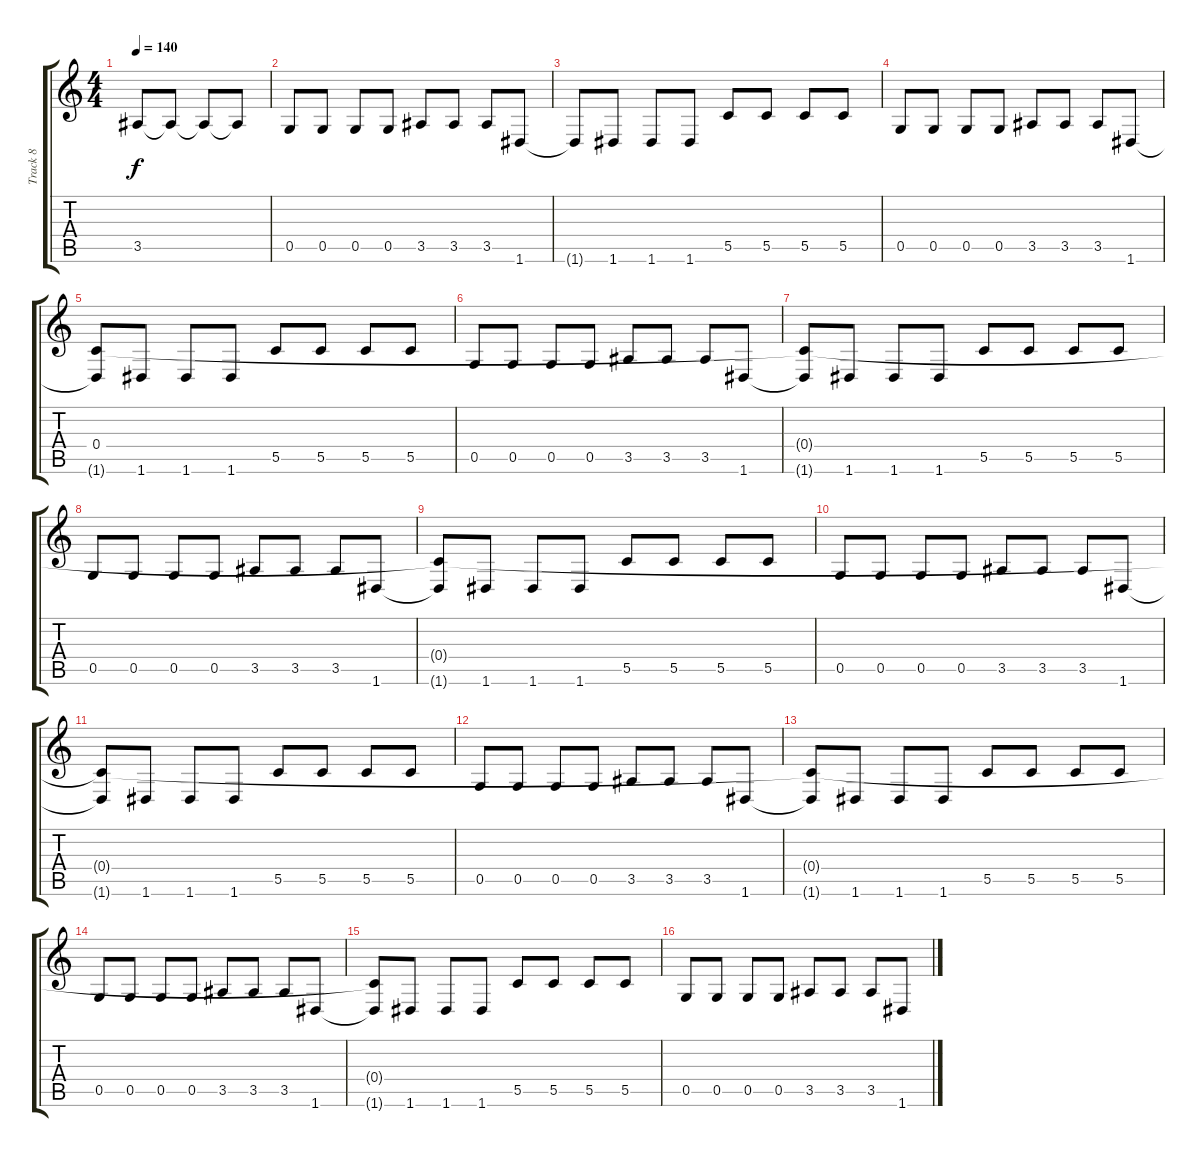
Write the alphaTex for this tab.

\track ("Track 8" "Track 8") {instrument electricbasspick}
\staff {score tabs}
\tuning (D4 A3 F3 C3 G2 D2) {hide}
\ts (4 4)
\tempo 140
\clef g2
\ks c
3.5.8{dy f} 3.5{t}.8 3.5{t}.8 3.5{t}.8 |
0.5.8 0.5.8 0.5.8 0.5.8 3.5.8 3.5.8 3.5.8 1.6.8 |
1.6{t}.8 1.6.8 1.6.8 1.6.8 5.5.8 5.5.8 5.5.8 5.5.8 |
0.5.8 0.5.8 0.5.8 0.5.8 3.5.8 3.5.8 3.5.8 1.6.8 |
(0.4 1.6{t}).8 1.6.8 1.6.8 1.6.8 5.5.8 5.5.8 5.5.8 5.5.8 |
0.5.8 0.5.8 0.5.8 0.5.8 3.5.8 3.5.8 3.5.8 1.6.8 |
(0.4{t} 1.6{t}).8 1.6.8 1.6.8 1.6.8 5.5.8 5.5.8 5.5.8 5.5.8 |
0.5.8 0.5.8 0.5.8 0.5.8 3.5.8 3.5.8 3.5.8 1.6.8 |
(0.4{t} 1.6{t}).8 1.6.8 1.6.8 1.6.8 5.5.8 5.5.8 5.5.8 5.5.8 |
0.5.8 0.5.8 0.5.8 0.5.8 3.5.8 3.5.8 3.5.8 1.6.8 |
(0.4{t} 1.6{t}).8 1.6.8 1.6.8 1.6.8 5.5.8 5.5.8 5.5.8 5.5.8 |
0.5.8 0.5.8 0.5.8 0.5.8 3.5.8 3.5.8 3.5.8 1.6.8 |
(0.4{t} 1.6{t}).8 1.6.8 1.6.8 1.6.8 5.5.8 5.5.8 5.5.8 5.5.8 |
0.5.8 0.5.8 0.5.8 0.5.8 3.5.8 3.5.8 3.5.8 1.6.8 |
(0.4{t} 1.6{t}).8 1.6.8 1.6.8 1.6.8 5.5.8 5.5.8 5.5.8 5.5.8 |
0.5.8 0.5.8 0.5.8 0.5.8 3.5.8 3.5.8 3.5.8 1.6.8
